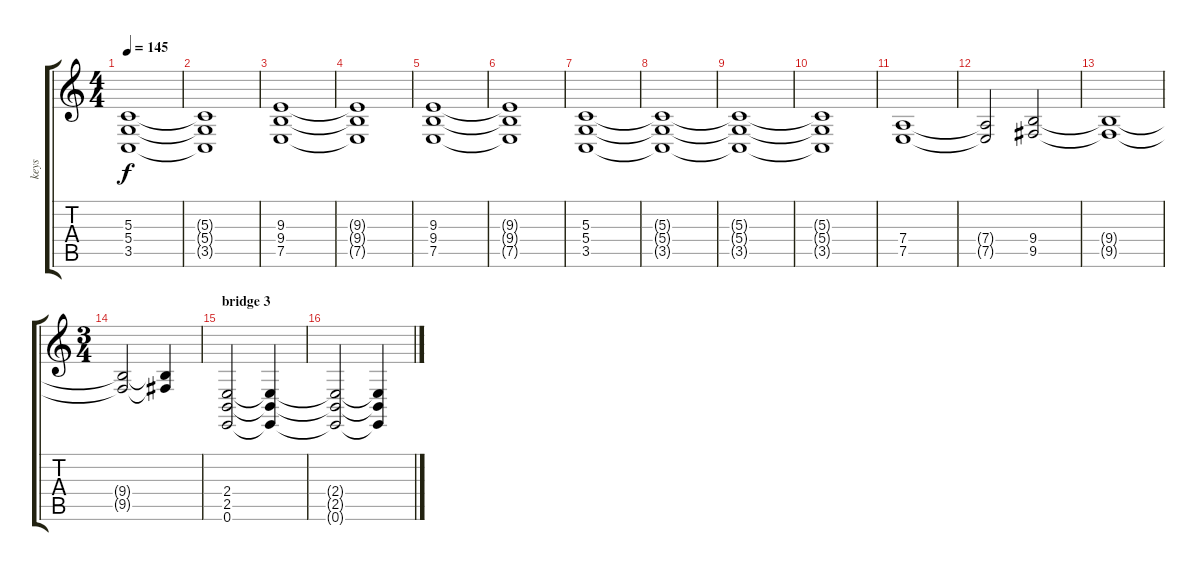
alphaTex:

\track ("keys" "keys") {instrument lead1square}
\staff {score tabs}
\tuning (E4 B3 G3 D3 A2 E2) {hide}
\ts (4 4)
\tempo 145
\clef g2
\ks c
(5.3{t} 5.4{t} 3.5{t}).1{dy f} |
(5.3{t} 5.4{t} 3.5{t}).1 |
(9.3 9.4 7.5).1 |
(9.3{t} 9.4{t} 7.5{t}).1 |
(9.3 9.4 7.5).1 |
(9.3{t} 9.4{t} 7.5{t}).1 |
(5.3 5.4 3.5).1 |
(5.3{t} 5.4{t} 3.5{t}).1 |
(5.3{t} 5.4{t} 3.5{t}).1 |
(5.3{t} 5.4{t} 3.5{t}).1 |
(7.4 7.5).1 |
(7.4{t} 7.5{t}).2 (9.4 9.5).2 |
(9.4{t} 9.5{t}).1 |
\ts (3 4)
(9.4{t} 9.5{t}).2 (9.4{t} 9.5{t}).4 |
\section ("" "bridge 3")
(2.4 2.5 0.6).2 (2.4{t} 2.5{t} 0.6{t}).4 |
(2.4{t} 2.5{t} 0.6{t}).2 (2.4{t} 2.5{t} 0.6{t}).4
